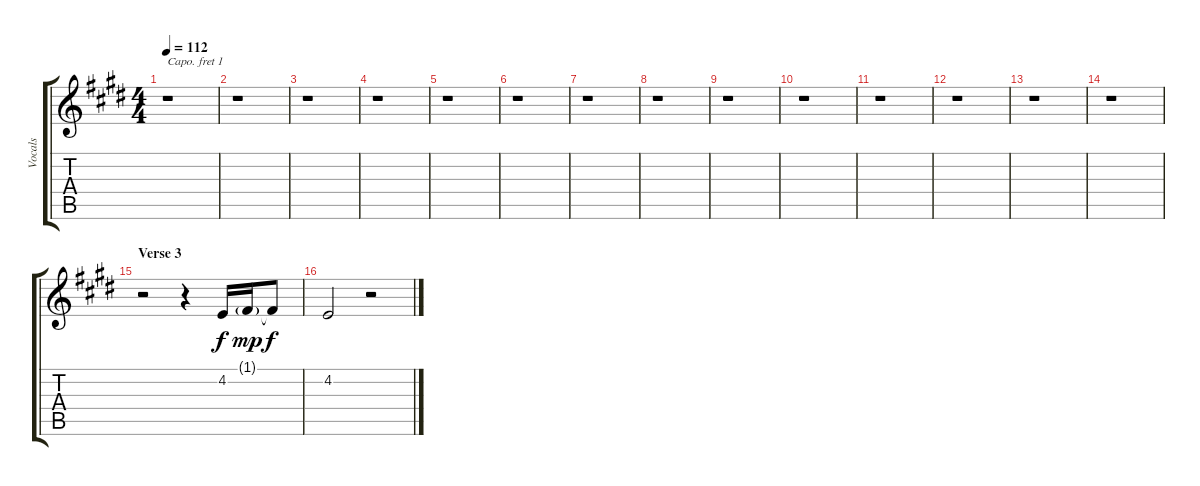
\track ("Vocals" "Vocals") {instrument lead8bassandlead}
\staff {score tabs}
\capo 1
\tuning (E4 B3 G3 D3 A2 E2) {hide}
\ts (4 4)
\tempo 112
\clef g2
\ks e
r.1{dy f} |
r.1 |
r.1 |
r.1 |
r.1 |
r.1 |
r.1 |
r.1 |
r.1 |
r.1 |
r.1 |
r.1 |
r.1 |
r.1 |
\section ("" "Verse 3")
r.2 r.4 4.2.16 1.1{g}.16{dy mp} 1.1{t}.8{dy f} |
4.2.2 r.2
